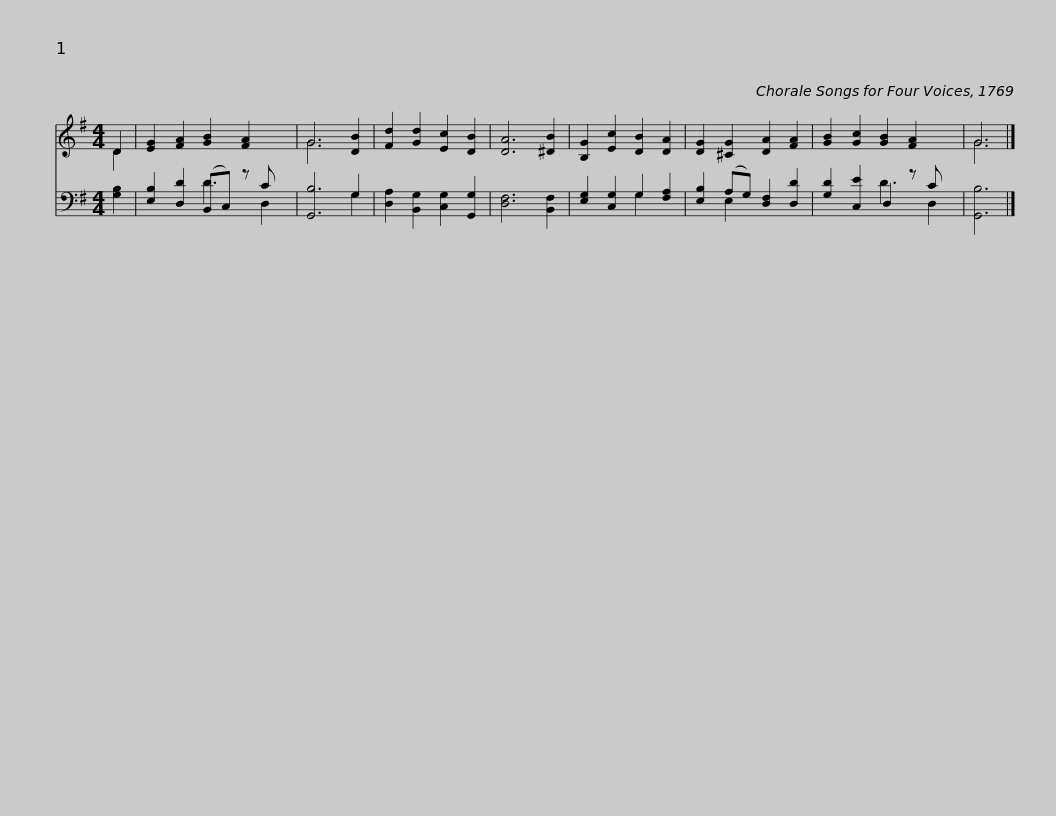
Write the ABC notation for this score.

X:1
%%score ( 1 2 ) ( 3 4 )
L:1/8
M:4/4
I:linebreak $
K:G
V:1 treble
V:2 treble
V:3 bass
V:4 bass
V:1
 D2 | [EG]2 [FA]2 [GB]2 [FA]2 x | G6 [DB]2 | [Fd]2 [Gd]2 [Ec]2 [DB]2 | [DA]6 [^DB]2 | %5
 [B,G]2 [Ec]2 [DB]2 [DA]2 | [DG]2 [^CG]2 [DA]2 [FA]2 |$ [GB]2 [Gc]2 [GB]2 [FA]2 x | G6 |] %9
V:2
 D2 | x9 | G6 x2 | x8 | x8 | %5
 x8 | x8 |$ x9 | G6 |] %9
V:3
 [G,B,]2 | [E,B,]2 [D,D]2 (B,,C,) z C x | [G,,B,]6 G,2 | [D,A,]2 [B,,G,]2 [C,G,]2 [G,,G,]2 | [D,F,]6 [B,,F,]2 | %5
 [E,G,]2 [C,G,]2 G,2 [F,A,]2 | [E,B,]2 (A,G,) [D,F,]2 [D,D]2 |$ [G,D]2 [C,E]2 D,2 z C x | [G,,B,]6 |] %9
V:4
 x2 | x4 D3 D,2 | x6 G,2 | x8 | x8 | %5
 x4 G,2 x2 | x2 E,2 x4 |$ x4 D3 D,2 | x6 |] %9
